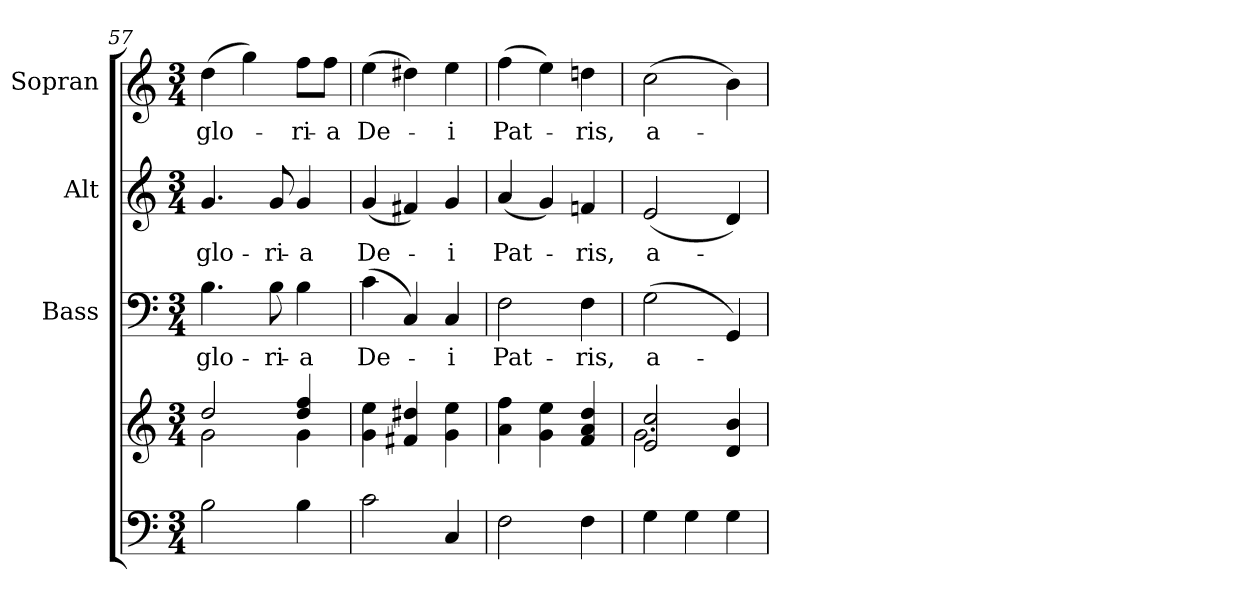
**kern	**kern	**kern	**text	**kern	**text	**kern	**text
*part4	*part4	*part3	*part3	*part2	*part2	*part1	*part1
*staff5	*staff4	*staff3	*staff3	*staff2	*staff2	*staff1	*staff1
*	*	*I"Bass	*	*I"Alt	*	*I"Sopran	*
*	*	*I'B.	*	*I'A.	*	*I'S.	*
*clefF4	*clefG2	*clefF4	*	*clefG2	*	*clefG2	*
*k[]	*k[]	*k[]	*	*k[]	*	*k[]	*
*C:	*C:	*C:	*	*C:	*	*C:	*
*M3/4	*M3/4	*M3/4	*	*M3/4	*	*M3/4	*
=57	=57	=57	=57	=57	=57	=57	=57
*	*^	*	*	*	*	*	*
!	!	!	!	!LO:LY:b	!	!LO:LY:b	!	!LO:LY:b
2B\	2dd/	2g\	4.B\	glo-	4.g/	glo-	(>4dd\	glo-
.	.	.	.	.	.	.	4gg\)	.
!	!	!	!	!LO:LY:b	!	!LO:LY:b	!	!
.	.	.	8B\	-ri-	8g/	-ri-	.	.
!	!	!	!	!LO:LY:b	!	!LO:LY:b	!	!LO:LY:b
4B\	4dd/ 4ff/	4g\	4B\	-a	4g/	-a	8ff\L	-ri-
!	!	!	!	!	!	!	!	!LO:LY:b
.	.	.	.	.	.	.	8ff\J	-a
*	*v	*v	*	*	*	*	*	*
=58	=58	=58	=58	=58	=58	=58	=58
!	!	!	!LO:LY:b	!	!LO:LY:b	!	!LO:LY:b
2c\	4g\ 4ee\	(>4c\	De-	(<4g/	De-	(>4ee\	De-
.	4f#X/ 4dd#X/	4C/)	.	4f#X/)	.	4dd#X\)	.
!	!	!	!LO:LY:b	!	!LO:LY:b	!	!LO:LY:b
4C/	4g\ 4ee\	4C/	-i	4g/	-i	4ee\	-i
!!LO:PB:g=z
=59	=59	=59	=59	=59	=59	=59	=59
!	!	!	!LO:LY:b	!	!LO:LY:b	!	!LO:LY:b
2F\	4a\ 4ff\	2F\	Pat-	(<4a/	Pat-	(>4ff\	Pat-
.	4g\ 4ee\	.	.	4g/)	.	4ee\)	.
!	!	!	!LO:LY:b	!	!LO:LY:b	!	!LO:LY:b
4F\	4f/ 4a/ 4dd/	4F\	-ris,	4fn/	-ris,	4ddn\	-ris,
=60	=60	=60	=60	=60	=60	=60	=60
*	*^	*	*	*	*	*	*
!	!	!	!	!LO:LY:b	!	!LO:LY:b	!	!LO:LY:b
4G\	2e/ 2cc/	2.g\	(>2G\	a-	(<2e/	a-	(>2cc\	a-
4G\	.	.	.	.	.	.	.	.
4G\	4d/ 4b/	.	4GG/)	.	4d/)	.	4b\)	.
*	*v	*v	*	*	*	*	*	*
=	=	=	=	=	=	=	=
*-	*-	*-	*-	*-	*-	*-	*-
